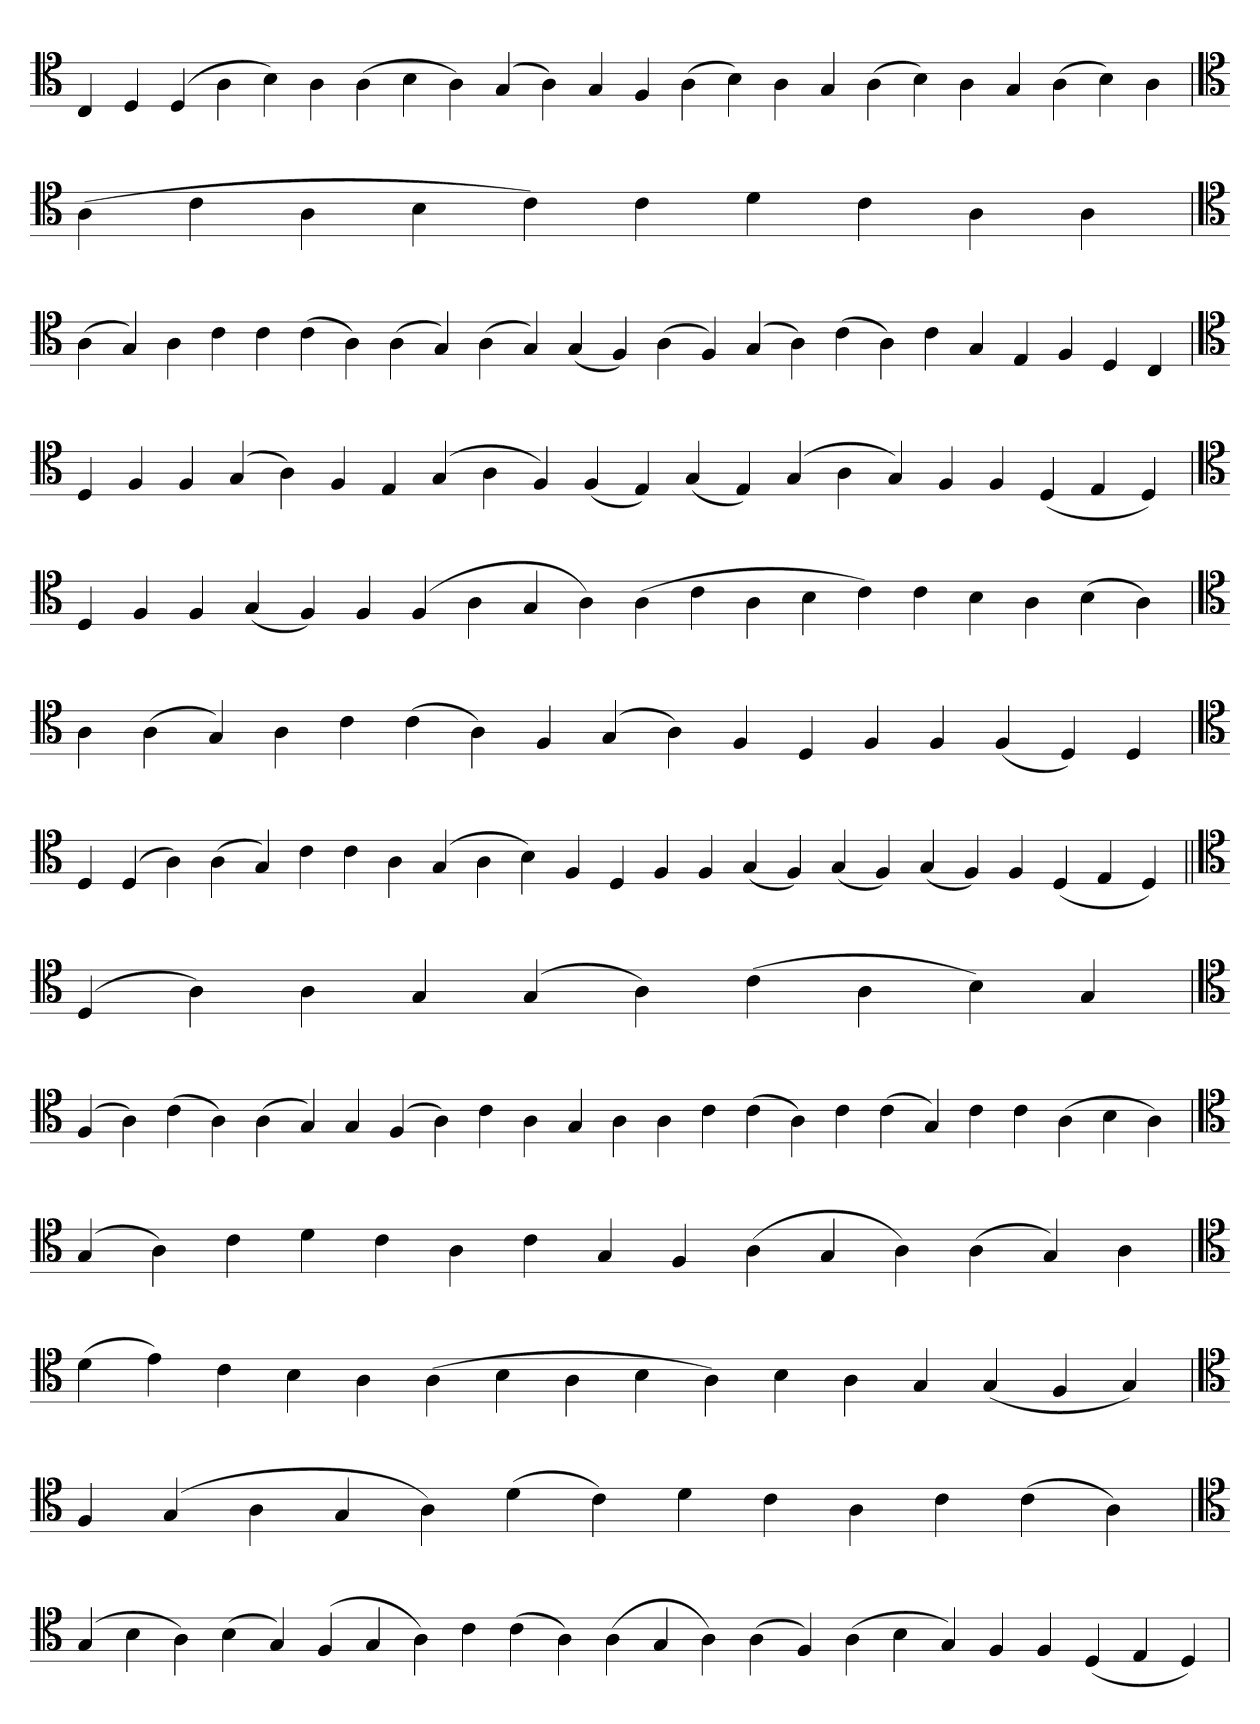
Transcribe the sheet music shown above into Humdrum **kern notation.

**kern
*part1
*staff1
*clefC4
=
4C
4D
(4D
4A
4B)
4A
(4A
4B
4A)
(4G
4A)
4G
4F
(4A
4B)
4A
4G
(4A
4B)
4A
4G
(4A
4B)
4A
='
*clefC4
(4A
4c
4A
4B
4c)
4c
4d
4c
4A
4A
=`
*clefC4
(4A
4G)
4A
4c
4c
(4c
4A)
(4A
4G)
(4A
4G)
(4G
4F)
(4A
4F)
(4G
4A)
(4c
4A)
4c
4G
4E
4F
4D
4C
=`
*clefC4
4D
4F
4F
(4G
4A)
4F
4E
(4G
4A
4F)
(4F
4E)
(4G
4E)
(4G
4A
4G)
4F
4F
(4D
4E
4D)
=
*clefC4
4D
4F
4F
(4G
4F)
4F
(4F
4A
4G
4A)
(4A
4c
4A
4B
4c)
4c
4B
4A
(4B
4A)
='
*clefC4
4A
(4A
4G)
4A
4c
(4c
4A)
4F
(4G
4A)
4F
4D
4F
4F
(4F
4D)
4D
='
*clefC4
4D
(4D
4A)
(4A
4G)
4c
4c
4A
(4G
4A
4B)
4F
4D
4F
4F
(4G
4F)
(4G
4F)
(4G
4F)
4F
(4D
4E
4D)
=||
*clefC4
(4D
4A)
4A
4G
(4G
4A)
(4c
4A
4B)
4G
=`
*clefC4
(4F
4A)
(4c
4A)
(4A
4G)
4G
(4F
4A)
4c
4A
4G
4A
4A
4c
(4c
4A)
4c
(4c
4G)
4c
4c
(4A
4B
4A)
=
*clefC4
(4G
4A)
4c
4d
4c
4A
4c
4G
4F
(4A
4G
4A)
(4A
4G)
4A
=`
*clefC4
(4d
4e)
4c
4B
4A
(4A
4B
4A
4B
4A)
4B
4A
4G
(4G
4F
4G)
='
*clefC4
4F
(4G
4A
4G
4A)
(4d
4c)
4d
4c
4A
4c
(4c
4A)
=`
*clefC4
(4G
4B
4A)
(4B
4G)
(4F
4G
4A)
4c
(4c
4A)
(4A
4G
4A)
(4A
4F)
(4A
4B
4G)
4F
4F
(4D
4E
4D)
=
*-
